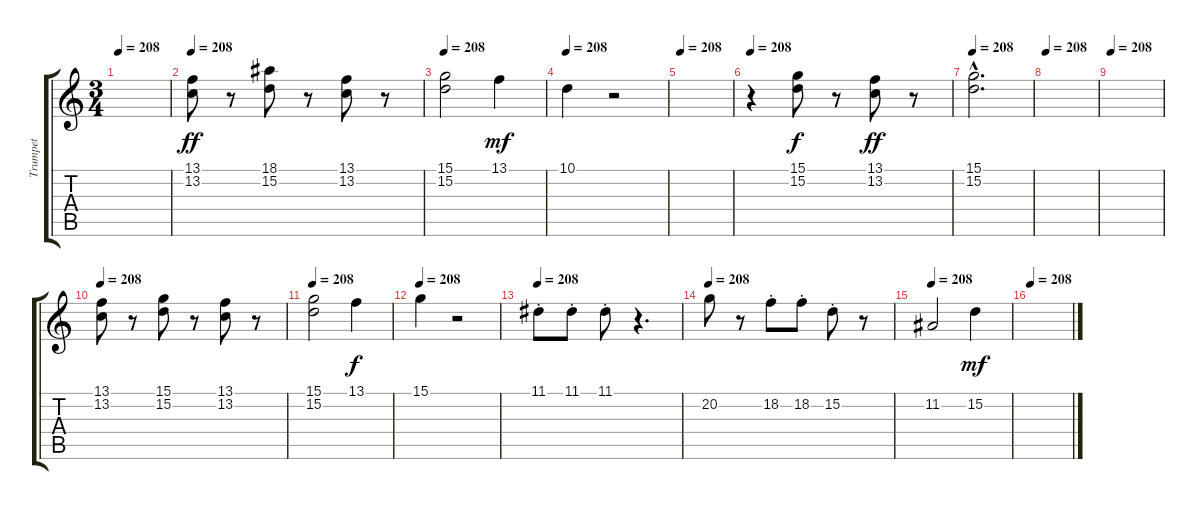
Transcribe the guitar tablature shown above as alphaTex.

\track ("Trumpet" "Trumpet") {instrument trumpet}
\staff {score tabs}
\tuning (E4 B3 G3 D3 A2 E2) {hide}
\ts (3 4)
\tempo 208
\clef g2
\ks c
|
\tempo 208
(13.1 13.2).8{dy ff volume 12 instrument brasssection} r.8 (18.1 15.2).8 r.8 (13.1 13.2).8 r.8 |
\tempo 208
(15.1 15.2).2 13.1.4{dy mf} |
\tempo 208
10.1.4 r.2 |
\tempo 208
|
\tempo 208
r.4 (15.1 15.2).8{dy f} r.8 (13.1 13.2).8{dy ff} r.8 |
\tempo 208
(15.1{hac} 15.2{hac}).2{d} |
\tempo 208
|
\tempo 208
|
\tempo 208
(13.1 13.2).8 r.8 (15.1 15.2).8 r.8 (13.1 13.2).8 r.8 |
\tempo 208
(15.1 15.2).2 13.1.4{dy f} |
\tempo 208
15.1.4 r.2 |
\tempo 208
11.1{st}.8 11.1{st}.8 11.1{st}.8 r.4{d} |
\tempo 208
20.2.8 r.8 18.2{st}.8 18.2{st}.8 15.2{st}.8 r.8 |
\tempo 208
11.2.2 15.2.4{dy mf} |
\tempo 208
